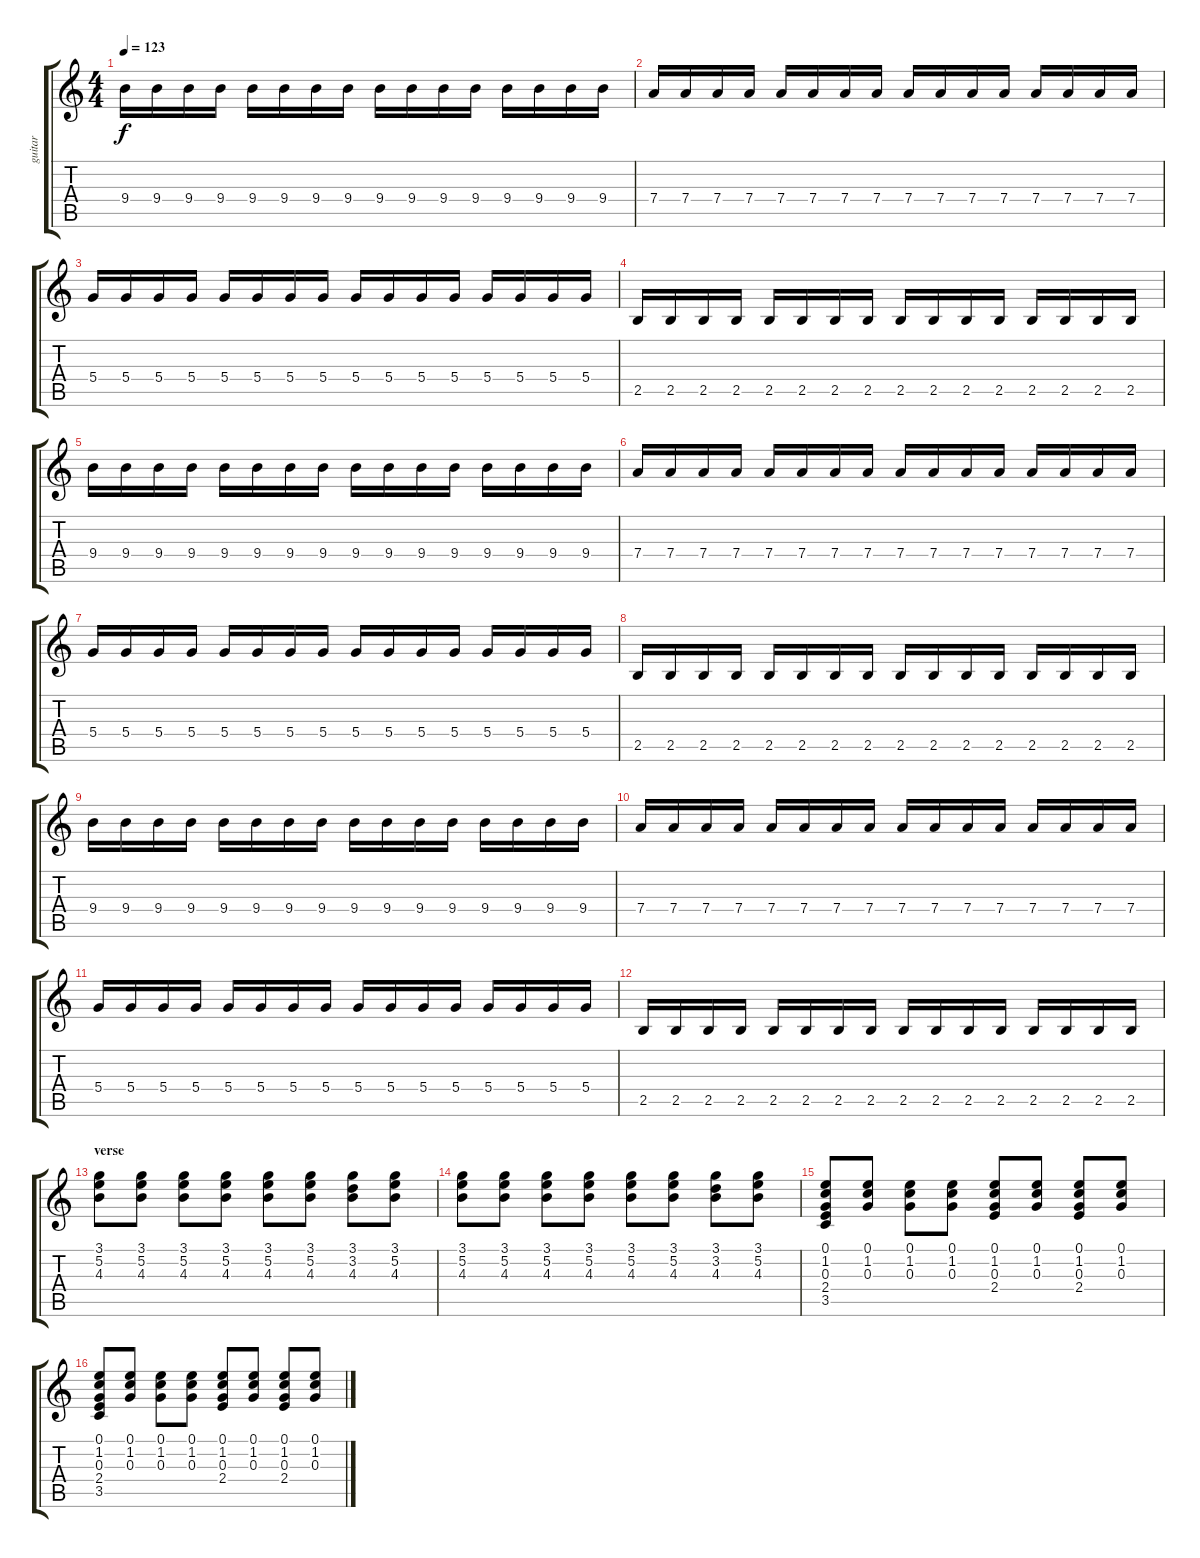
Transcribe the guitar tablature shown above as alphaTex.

\track ("guitar" "guitar") {instrument acousticguitarsteel}
\staff {score tabs}
\tuning (E4 B3 G3 D3 A2 E2) {hide}
\ts (4 4)
\tempo 123
\clef g2
\ks c
9.4.16{dy f} 9.4.16 9.4.16 9.4.16 9.4.16 9.4.16 9.4.16 9.4.16 9.4.16 9.4.16 9.4.16 9.4.16 9.4.16 9.4.16 9.4.16 9.4.16 |
7.4.16 7.4.16 7.4.16 7.4.16 7.4.16 7.4.16 7.4.16 7.4.16 7.4.16 7.4.16 7.4.16 7.4.16 7.4.16 7.4.16 7.4.16 7.4.16 |
5.4.16 5.4.16 5.4.16 5.4.16 5.4.16 5.4.16 5.4.16 5.4.16 5.4.16 5.4.16 5.4.16 5.4.16 5.4.16 5.4.16 5.4.16 5.4.16 |
2.5.16 2.5.16 2.5.16 2.5.16 2.5.16 2.5.16 2.5.16 2.5.16 2.5.16 2.5.16 2.5.16 2.5.16 2.5.16 2.5.16 2.5.16 2.5.16 |
9.4.16 9.4.16 9.4.16 9.4.16 9.4.16 9.4.16 9.4.16 9.4.16 9.4.16 9.4.16 9.4.16 9.4.16 9.4.16 9.4.16 9.4.16 9.4.16 |
7.4.16 7.4.16 7.4.16 7.4.16 7.4.16 7.4.16 7.4.16 7.4.16 7.4.16 7.4.16 7.4.16 7.4.16 7.4.16 7.4.16 7.4.16 7.4.16 |
5.4.16 5.4.16 5.4.16 5.4.16 5.4.16 5.4.16 5.4.16 5.4.16 5.4.16 5.4.16 5.4.16 5.4.16 5.4.16 5.4.16 5.4.16 5.4.16 |
2.5.16 2.5.16 2.5.16 2.5.16 2.5.16 2.5.16 2.5.16 2.5.16 2.5.16 2.5.16 2.5.16 2.5.16 2.5.16 2.5.16 2.5.16 2.5.16 |
9.4.16 9.4.16 9.4.16 9.4.16 9.4.16 9.4.16 9.4.16 9.4.16 9.4.16 9.4.16 9.4.16 9.4.16 9.4.16 9.4.16 9.4.16 9.4.16 |
7.4.16 7.4.16 7.4.16 7.4.16 7.4.16 7.4.16 7.4.16 7.4.16 7.4.16 7.4.16 7.4.16 7.4.16 7.4.16 7.4.16 7.4.16 7.4.16 |
5.4.16 5.4.16 5.4.16 5.4.16 5.4.16 5.4.16 5.4.16 5.4.16 5.4.16 5.4.16 5.4.16 5.4.16 5.4.16 5.4.16 5.4.16 5.4.16 |
2.5.16 2.5.16 2.5.16 2.5.16 2.5.16 2.5.16 2.5.16 2.5.16 2.5.16 2.5.16 2.5.16 2.5.16 2.5.16 2.5.16 2.5.16 2.5.16 |
\section ("" "verse")
(3.1 5.2 4.3).8{volume 5} (3.1 5.2 4.3).8 (3.1 5.2 4.3).8 (3.1 5.2 4.3).8 (3.1 5.2 4.3).8 (3.1 5.2 4.3).8 (3.1 3.2 4.3).8 (3.1 5.2 4.3).8 |
(3.1 5.2 4.3).8 (3.1 5.2 4.3).8 (3.1 5.2 4.3).8 (3.1 5.2 4.3).8 (3.1 5.2 4.3).8 (3.1 5.2 4.3).8 (3.1 3.2 4.3).8 (3.1 5.2 4.3).8 |
(0.1 1.2 0.3 2.4 3.5).8 (0.1 1.2 0.3).8 (0.1 1.2 0.3).8 (0.1 1.2 0.3).8 (0.1 1.2 0.3 2.4).8 (0.1 1.2 0.3).8 (0.1 1.2 0.3 2.4).8 (0.1 1.2 0.3).8 |
(0.1 1.2 0.3 2.4 3.5).8 (0.1 1.2 0.3).8 (0.1 1.2 0.3).8 (0.1 1.2 0.3).8 (0.1 1.2 0.3 2.4).8 (0.1 1.2 0.3).8 (0.1 1.2 0.3 2.4).8 (0.1 1.2 0.3).8
